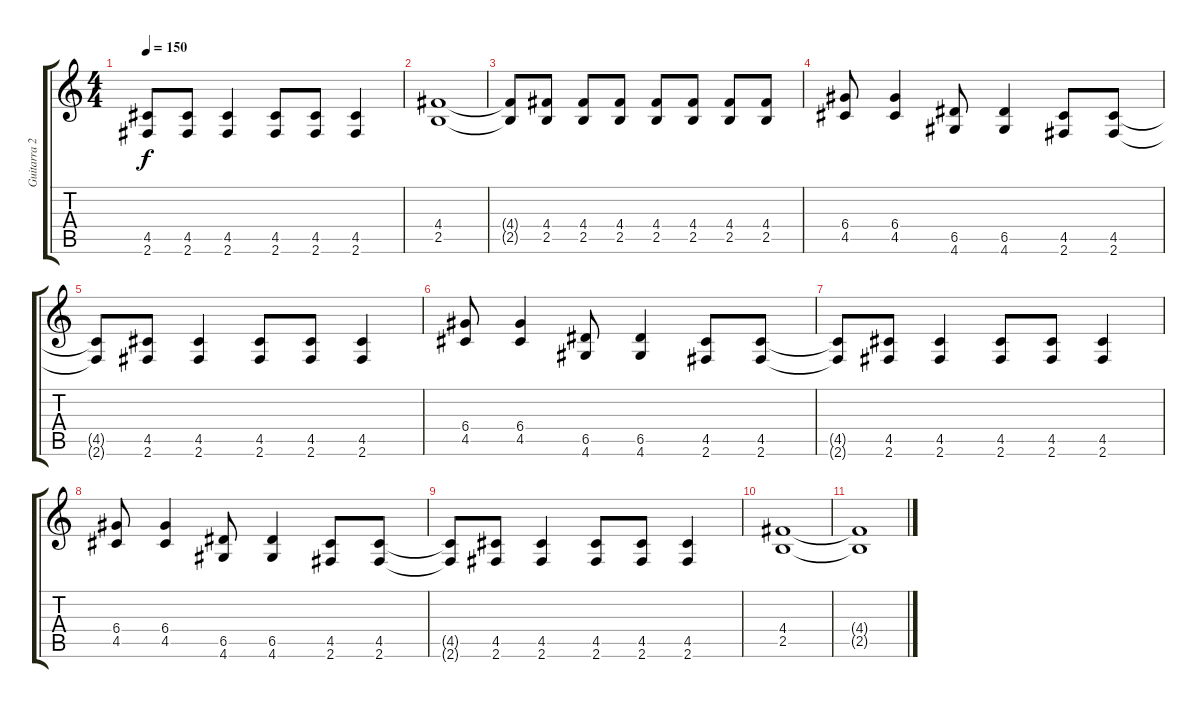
\track ("Guitarra 2" "Guitarra 2") {instrument distortionguitar}
\staff {score tabs}
\tuning (E4 B3 G3 D3 A2 E2) {hide}
\ts (4 4)
\tempo 150
\clef g2
\ks c
(4.5{t} 2.6{t}).8{dy f} (4.5 2.6).8 (4.5 2.6).4 (4.5 2.6).8 (4.5 2.6).8 (4.5 2.6).4 |
(4.4 2.5).1 |
(4.4{t} 2.5{t}).8 (4.4 2.5).8 (4.4 2.5).8 (4.4 2.5).8 (4.4 2.5).8 (4.4 2.5).8 (4.4 2.5).8 (4.4 2.5).8 |
(6.4 4.5).8 (6.4 4.5).4 (6.5 4.6).8 (6.5 4.6).4 (4.5 2.6).8 (4.5 2.6).8 |
(4.5{t} 2.6{t}).8 (4.5 2.6).8 (4.5 2.6).4 (4.5 2.6).8 (4.5 2.6).8 (4.5 2.6).4 |
(6.4 4.5).8 (6.4 4.5).4 (6.5 4.6).8 (6.5 4.6).4 (4.5 2.6).8 (4.5 2.6).8 |
(4.5{t} 2.6{t}).8 (4.5 2.6).8 (4.5 2.6).4 (4.5 2.6).8 (4.5 2.6).8 (4.5 2.6).4 |
(6.4 4.5).8 (6.4 4.5).4 (6.5 4.6).8 (6.5 4.6).4 (4.5 2.6).8 (4.5 2.6).8 |
(4.5{t} 2.6{t}).8 (4.5 2.6).8 (4.5 2.6).4 (4.5 2.6).8 (4.5 2.6).8 (4.5 2.6).4 |
(4.4 2.5).1 |
(4.4{t} 2.5{t}).1
